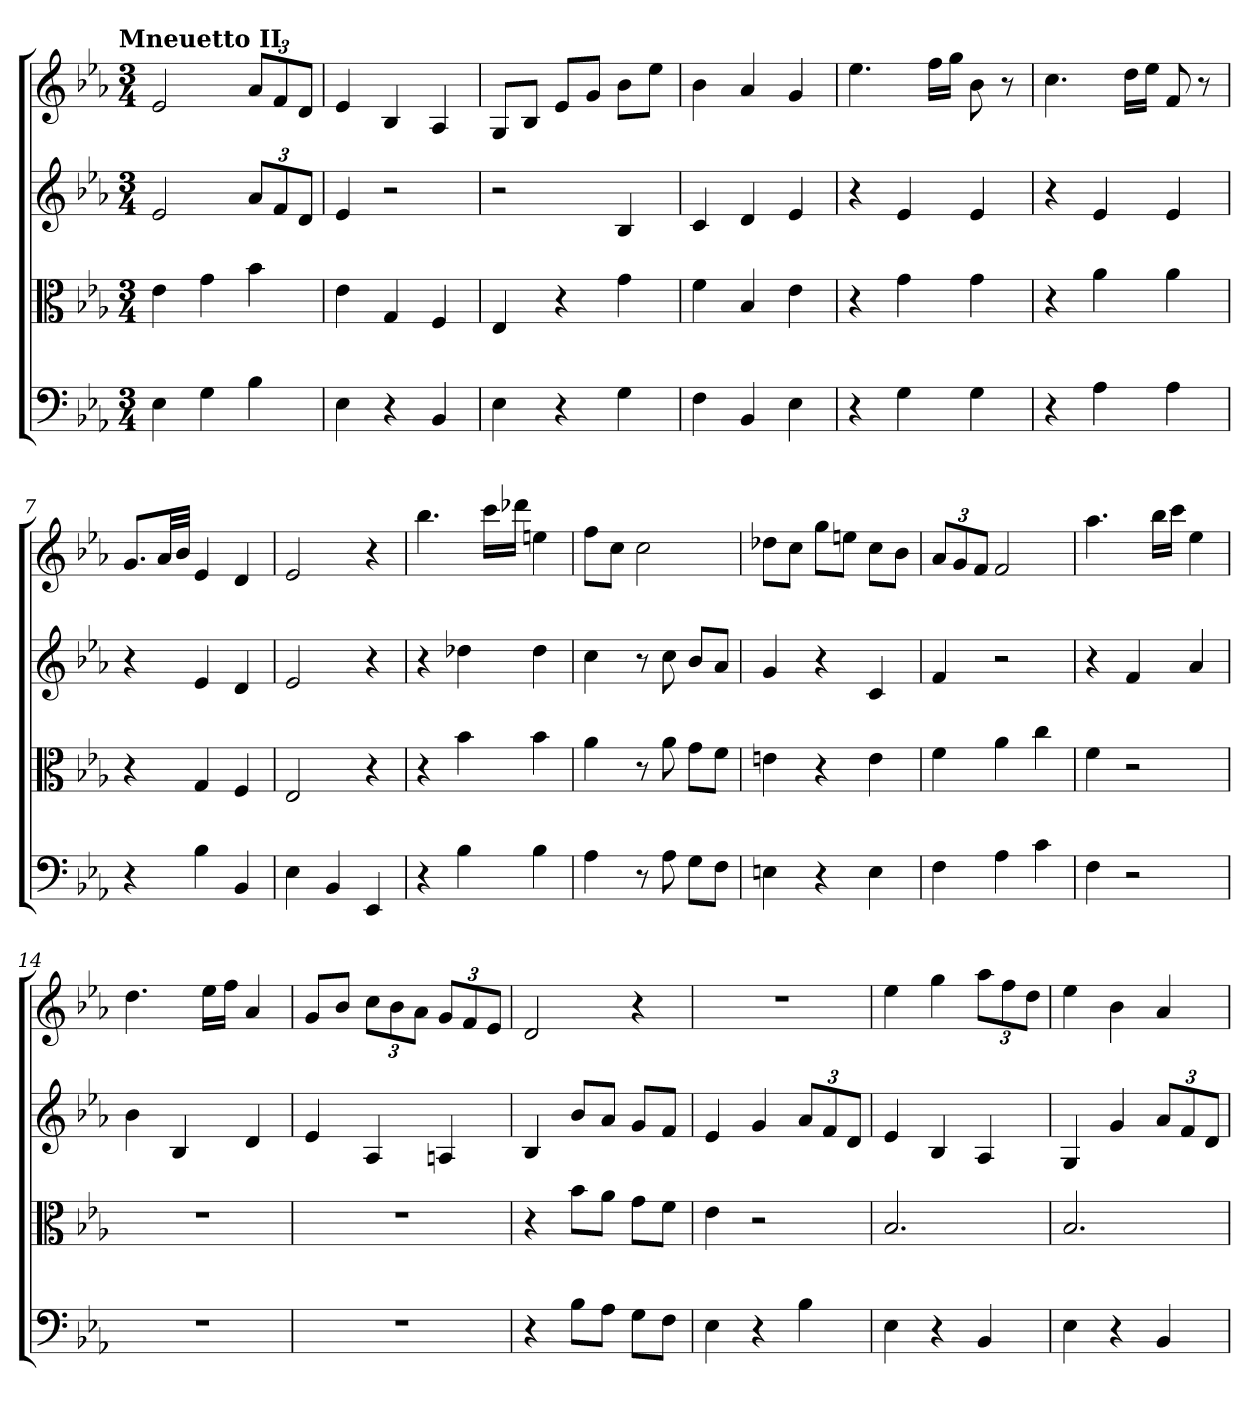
**kern	**kern	**kern	**kern
*part4	*part3	*part2	*part1
*staff4	*staff3	*staff2	*staff1
*clefF4	*clefC3	*clefG2	*clefG2
*k[b-e-a-]	*k[b-e-a-]	*k[b-e-a-]	*k[b-e-a-]
*E-:	*E-:	*E-:	*E-:
!!LO:TX:omd:t=Mneuetto II
*M3/4	*M3/4	*M3/4	*M3/4
=	=	=	=
4E-	4e-	2e-	2e-
4G	4g	.	.
4B-	4b-	12a-/L	12a-/L
.	.	12f/	12f/
.	.	12d/J	12d/J
=2	=2	=2	=2
4E-	4e-	4e-	4e-
4r	4G	2r	4B-
4BB-	4F	.	4A-
=3	=3	=3	=3
4E-	4E-	2r	8G/L
.	.	.	8B-/J
4r	4r	.	8e-/L
.	.	.	8g/J
4G	4g	4B-	8b-\L
.	.	.	8ee-\J
=4	=4	=4	=4
4F	4f	4c	4b-
4BB-	4B-	4d	4a-
4E-	4e-	4e-	4g
=5	=5	=5	=5
4r	4r	4r	4.ee-
4G	4g	4e-	.
.	.	.	16ff\LL
.	.	.	16gg\JJ
4G	4g	4e-	8b-
.	.	.	8r
=6	=6	=6	=6
4r	4r	4r	4.cc
4A-	4a-	4e-	.
.	.	.	16dd\LL
.	.	.	16ee-\JJ
4A-	4a-	4e-	8f
.	.	.	8r
=7	=7	=7	=7
4r	4r	4r	8.g/L
.	.	.	32a-/LL
.	.	.	32b-/JJJ
4B-	4G	4e-	4e-
4BB-	4F	4d	4d
=8	=8	=8	=8
4E-	2E-	2e-	2e-
4BB-	.	.	.
4EE-	4r	4r	4r
=9	=9	=9	=9
4r	4r	4r	4.bb-
4B-	4b-	4dd-X	.
.	.	.	16ccc\LL
.	.	.	16ddd-X\JJ
4B-	4b-	4dd-	4een
=10	=10	=10	=10
4A-	4a-	4cc	8ff\L
.	.	.	8cc\J
8r	8r	8r	2cc
8A-	8a-	8cc	.
8G\L	8g\L	8b-/L	.
8F\J	8f\J	8a-/J	.
=11	=11	=11	=11
4En	4en	4g	8dd-X\L
.	.	.	8cc\J
4r	4r	4r	8gg\L
.	.	.	8een\J
4E	4e	4c	8cc\L
.	.	.	8b-\J
=12	=12	=12	=12
4F	4f	4f	12a-/L
.	.	.	12g/
.	.	.	12f/J
4A-	4a-	2r	2f
4c	4cc	.	.
=13	=13	=13	=13
4F	4f	4r	4.aa-
2r	2r	4f	.
.	.	.	16bb-\LL
.	.	.	16ccc\JJ
.	.	4a-	4ee-
=14	=14	=14	=14
2.r	2.r	4b-	4.dd
.	.	4B-	.
.	.	.	16ee-\LL
.	.	.	16ff\JJ
.	.	4d	4a-
=15	=15	=15	=15
2.r	2.r	4e-	8g/L
.	.	.	8b-/J
.	.	4A-	12cc\L
.	.	.	12b-\
.	.	.	12a-\J
.	.	4An	12g/L
.	.	.	12f/
.	.	.	12e-/J
=16	=16	=16	=16
4r	4r	4B-	2d
8B-\L	8b-\L	8b-/L	.
8A-\J	8a-\J	8a-/J	.
8G\L	8g\L	8g/L	4r
8F\J	8f\J	8f/J	.
=17	=17	=17	=17
4E-	4e-	4e-	2.r
4r	2r	4g	.
4B-	.	12a-/L	.
.	.	12f/	.
.	.	12d/J	.
=18	=18	=18	=18
4E-	2.B-	4e-	4ee-
4r	.	4B-	4gg
4BB-	.	4A-	12aa-\L
.	.	.	12ff\
.	.	.	12dd\J
=19	=19	=19	=19
4E-	2.B-	4G	4ee-
4r	.	4g	4b-
4BB-	.	12a-/L	4a-
.	.	12f/	.
.	.	12d/J	.
=	=	=	=
*-	*-	*-	*-
